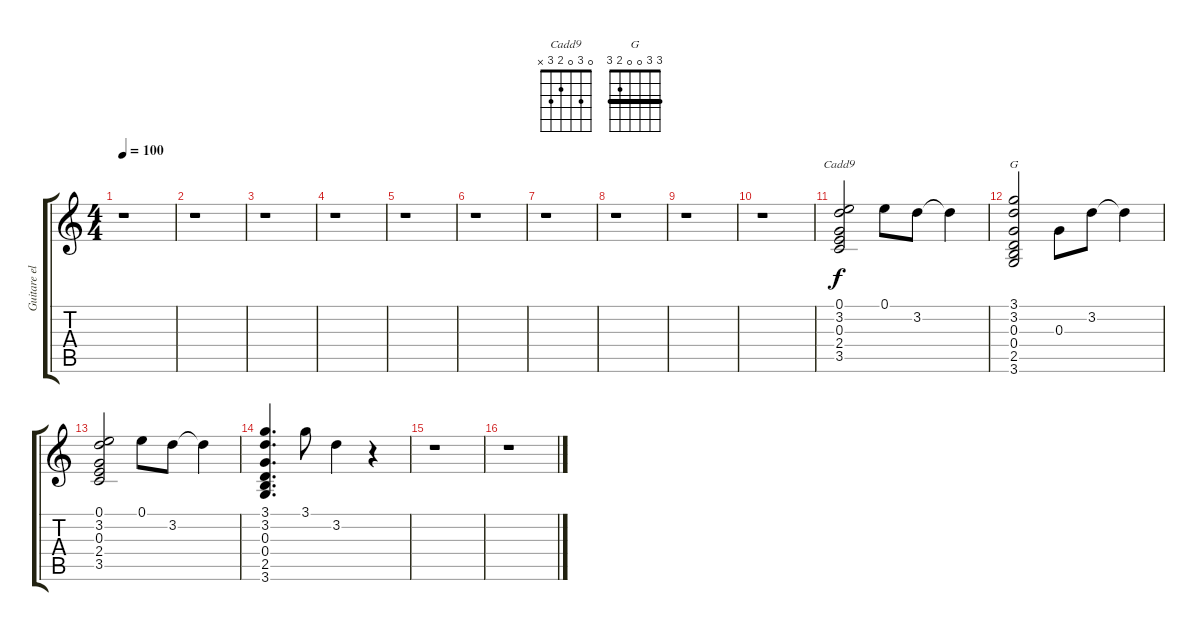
\track ("Guitare elec. (son clair)" "Guitare el") {instrument overdrivenguitar}
\staff {score tabs}
\tuning (E4 B3 G3 D3 A2 E2) {hide}
\chord ("Cadd9" 0 3 0 2 3 x)
\chord ("G" 3 3 0 0 2 3) {barre 3}
\ts (4 4)
\tempo 100
\clef g2
\ks c
r.1{dy f} |
r.1 |
r.1 |
r.1 |
r.1 |
r.1 |
r.1 |
r.1 |
r.1 |
r.1 |
(0.1 3.2 0.3 2.4 3.5).2{ch "Cadd9"} 0.1.8 3.2.8 3.2{t}.4 |
(3.1 3.2 0.3 0.4 2.5 3.6).2{ch "G"} 0.3.8 3.2.8 3.2{t}.4 |
(0.1 3.2 0.3 2.4 3.5).2 0.1.8 3.2.8 3.2{t}.4 |
(3.1 3.2 0.3 0.4 2.5 3.6).4{d} 3.1.8 3.2.4 r.4 |
r.1 |
r.1
